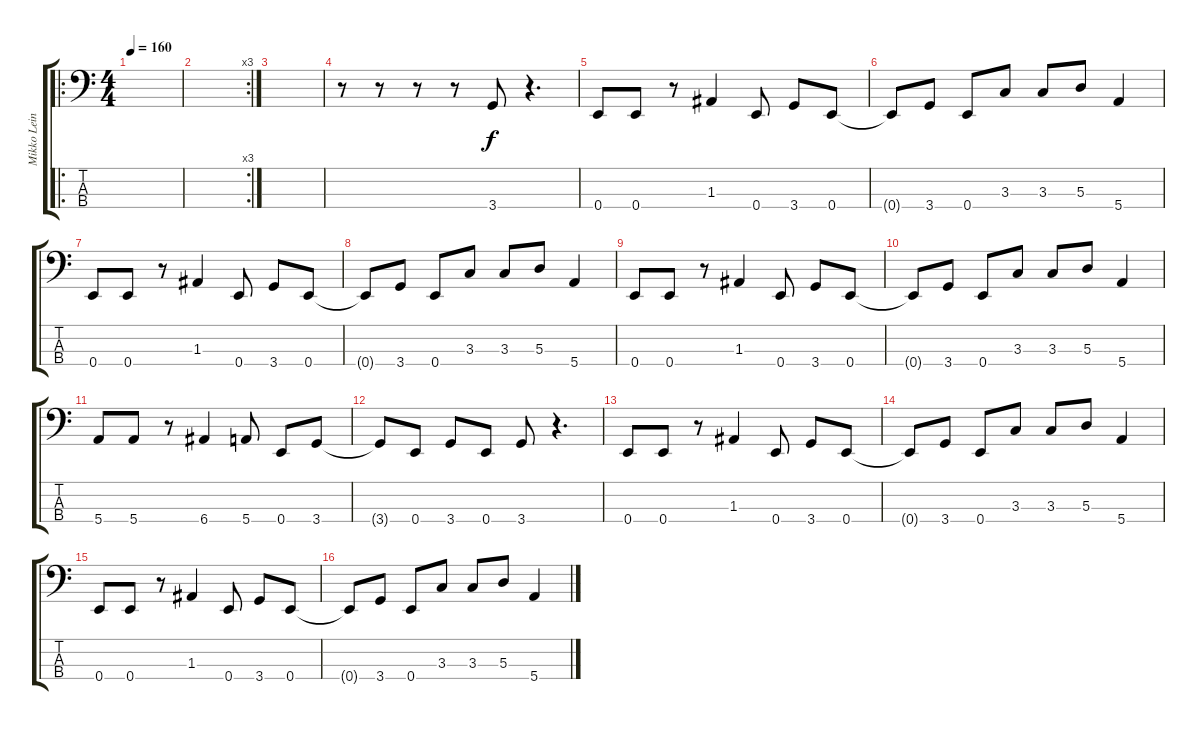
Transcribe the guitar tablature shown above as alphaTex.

\track ("Mikko Leinonen" "Mikko Lein") {instrument electricbasspick}
\staff {score tabs}
\tuning (G2 D2 A1 E1) {hide}
\ro
\ts (4 4)
\tempo 160
\clef f4
\ks c
|
\rc 3
|
|
r.8 r.8 r.8 r.8 3.4.8 r.4{d} |
0.4.8 0.4.8 r.8 1.3.4 0.4.8 3.4.8 0.4.8 |
0.4{t}.8 3.4.8 0.4.8 3.3.8 3.3.8 5.3.8 5.4.4 |
0.4.8 0.4.8 r.8 1.3.4 0.4.8 3.4.8 0.4.8 |
0.4{t}.8 3.4.8 0.4.8 3.3.8 3.3.8 5.3.8 5.4.4 |
0.4.8 0.4.8 r.8 1.3.4 0.4.8 3.4.8 0.4.8 |
0.4{t}.8 3.4.8 0.4.8 3.3.8 3.3.8 5.3.8 5.4.4 |
5.4.8 5.4.8 r.8 6.4.4 5.4.8 0.4.8 3.4.8 |
3.4{t}.8 0.4.8 3.4.8 0.4.8 3.4.8 r.4{d} |
0.4.8 0.4.8 r.8 1.3.4 0.4.8 3.4.8 0.4.8 |
0.4{t}.8 3.4.8 0.4.8 3.3.8 3.3.8 5.3.8 5.4.4 |
0.4.8 0.4.8 r.8 1.3.4 0.4.8 3.4.8 0.4.8 |
0.4{t}.8 3.4.8 0.4.8 3.3.8 3.3.8 5.3.8 5.4.4
